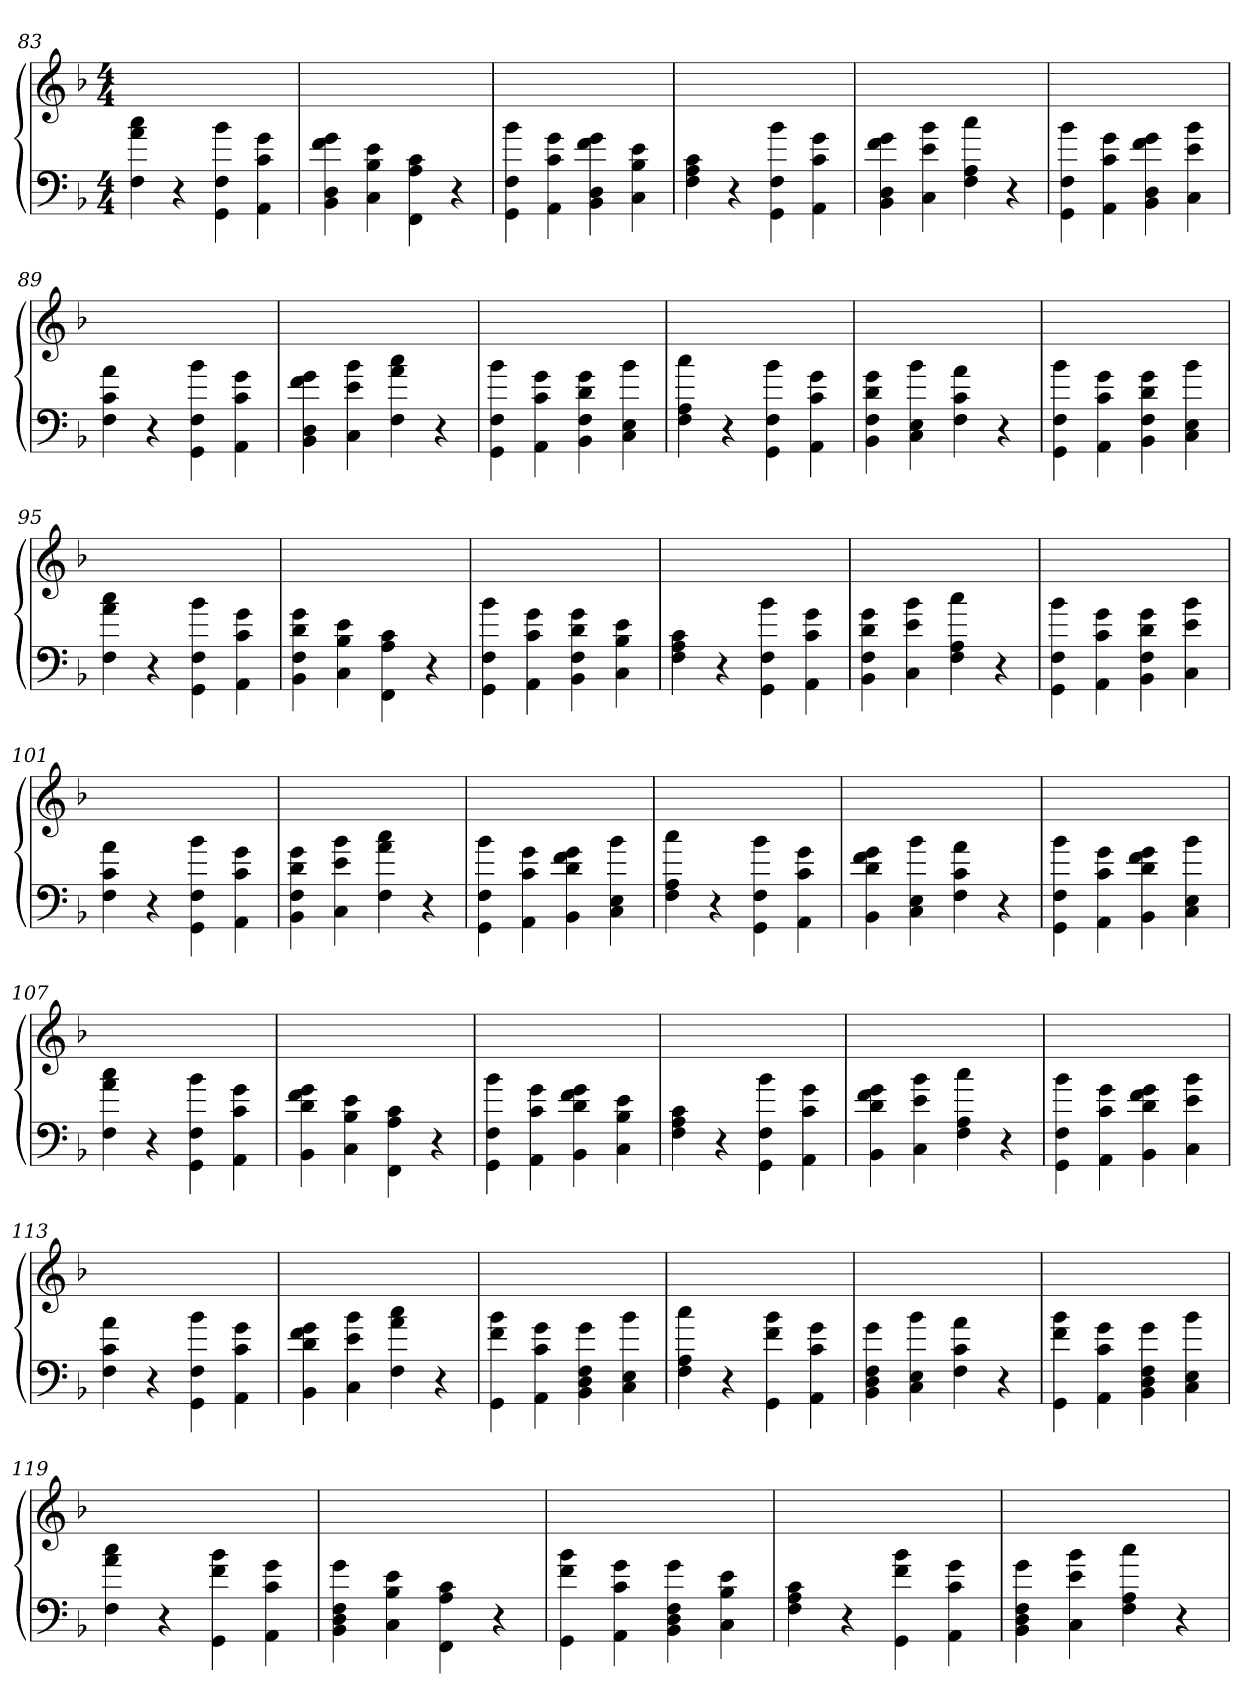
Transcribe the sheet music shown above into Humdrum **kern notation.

**kern	**kern
*part2	*part1
*staff2	*staff1
*clefF4	*clefG2
*k[b-]	*k[b-]
*F:	*F:
*M4/4	*M4/4
=83	=83
4F 4a 4cc	1ryy
4r	.
4GG 4F 4b-	.
4AA 4c 4g	.
=84	=84
4BB- 4D 4f 4g	1ryy
4C 4B- 4e	.
4FF 4A 4c	.
4r	.
=85	=85
4GG 4F 4b-	1ryy
4AA 4c 4g	.
4BB- 4D 4f 4g	.
4C 4B- 4e	.
=86	=86
4F 4A 4c	1ryy
4r	.
4GG 4F 4b-	.
4AA 4c 4g	.
=87	=87
4BB- 4D 4f 4g	1ryy
4C 4e 4b-	.
4F 4A 4cc	.
4r	.
=88	=88
4GG 4F 4b-	1ryy
4AA 4c 4g	.
4BB- 4D 4f 4g	.
4C 4e 4b-	.
=89	=89
4F 4c 4a	1ryy
4r	.
4GG 4F 4b-	.
4AA 4c 4g	.
=90	=90
4BB- 4D 4f 4g	1ryy
4C 4e 4b-	.
4F 4a 4cc	.
4r	.
=91	=91
4GG 4F 4b-	1ryy
4AA 4c 4g	.
4BB- 4F 4d 4g	.
4C 4E 4b-	.
=92	=92
4F 4A 4cc	1ryy
4r	.
4GG 4F 4b-	.
4AA 4c 4g	.
=93	=93
4BB- 4F 4d 4g	1ryy
4C 4E 4b-	.
4F 4c 4a	.
4r	.
=94	=94
4GG 4F 4b-	1ryy
4AA 4c 4g	.
4BB- 4F 4d 4g	.
4C 4E 4b-	.
=95	=95
4F 4a 4cc	1ryy
4r	.
4GG 4F 4b-	.
4AA 4c 4g	.
=96	=96
4BB- 4F 4d 4g	1ryy
4C 4B- 4e	.
4FF 4A 4c	.
4r	.
=97	=97
4GG 4F 4b-	1ryy
4AA 4c 4g	.
4BB- 4F 4d 4g	.
4C 4B- 4e	.
=98	=98
4F 4A 4c	1ryy
4r	.
4GG 4F 4b-	.
4AA 4c 4g	.
=99	=99
4BB- 4F 4d 4g	1ryy
4C 4e 4b-	.
4F 4A 4cc	.
4r	.
=100	=100
4GG 4F 4b-	1ryy
4AA 4c 4g	.
4BB- 4F 4d 4g	.
4C 4e 4b-	.
=101	=101
4F 4c 4a	1ryy
4r	.
4GG 4F 4b-	.
4AA 4c 4g	.
=102	=102
4BB- 4F 4d 4g	1ryy
4C 4e 4b-	.
4F 4a 4cc	.
4r	.
=103	=103
4GG 4F 4b-	1ryy
4AA 4c 4g	.
4BB- 4d 4f 4g	.
4C 4E 4b-	.
=104	=104
4F 4A 4cc	1ryy
4r	.
4GG 4F 4b-	.
4AA 4c 4g	.
=105	=105
4BB- 4d 4f 4g	1ryy
4C 4E 4b-	.
4F 4c 4a	.
4r	.
=106	=106
4GG 4F 4b-	1ryy
4AA 4c 4g	.
4BB- 4d 4f 4g	.
4C 4E 4b-	.
=107	=107
4F 4a 4cc	1ryy
4r	.
4GG 4F 4b-	.
4AA 4c 4g	.
=108	=108
4BB- 4d 4f 4g	1ryy
4C 4B- 4e	.
4FF 4A 4c	.
4r	.
=109	=109
4GG 4F 4b-	1ryy
4AA 4c 4g	.
4BB- 4d 4f 4g	.
4C 4B- 4e	.
=110	=110
4F 4A 4c	1ryy
4r	.
4GG 4F 4b-	.
4AA 4c 4g	.
=111	=111
4BB- 4d 4f 4g	1ryy
4C 4e 4b-	.
4F 4A 4cc	.
4r	.
=112	=112
4GG 4F 4b-	1ryy
4AA 4c 4g	.
4BB- 4d 4f 4g	.
4C 4e 4b-	.
=113	=113
4F 4c 4a	1ryy
4r	.
4GG 4F 4b-	.
4AA 4c 4g	.
=114	=114
4BB- 4d 4f 4g	1ryy
4C 4e 4b-	.
4F 4a 4cc	.
4r	.
=115	=115
4GG 4f 4b-	1ryy
4AA 4c 4g	.
4BB- 4D 4F 4g	.
4C 4E 4b-	.
=116	=116
4F 4A 4cc	1ryy
4r	.
4GG 4f 4b-	.
4AA 4c 4g	.
=117	=117
4BB- 4D 4F 4g	1ryy
4C 4E 4b-	.
4F 4c 4a	.
4r	.
=118	=118
4GG 4f 4b-	1ryy
4AA 4c 4g	.
4BB- 4D 4F 4g	.
4C 4E 4b-	.
=119	=119
4F 4a 4cc	1ryy
4r	.
4GG 4f 4b-	.
4AA 4c 4g	.
=120	=120
4BB- 4D 4F 4g	1ryy
4C 4B- 4e	.
4FF 4A 4c	.
4r	.
=121	=121
4GG 4f 4b-	1ryy
4AA 4c 4g	.
4BB- 4D 4F 4g	.
4C 4B- 4e	.
=122	=122
4F 4A 4c	1ryy
4r	.
4GG 4f 4b-	.
4AA 4c 4g	.
=123	=123
4BB- 4D 4F 4g	1ryy
4C 4e 4b-	.
4F 4A 4cc	.
4r	.
=	=
*-	*-
